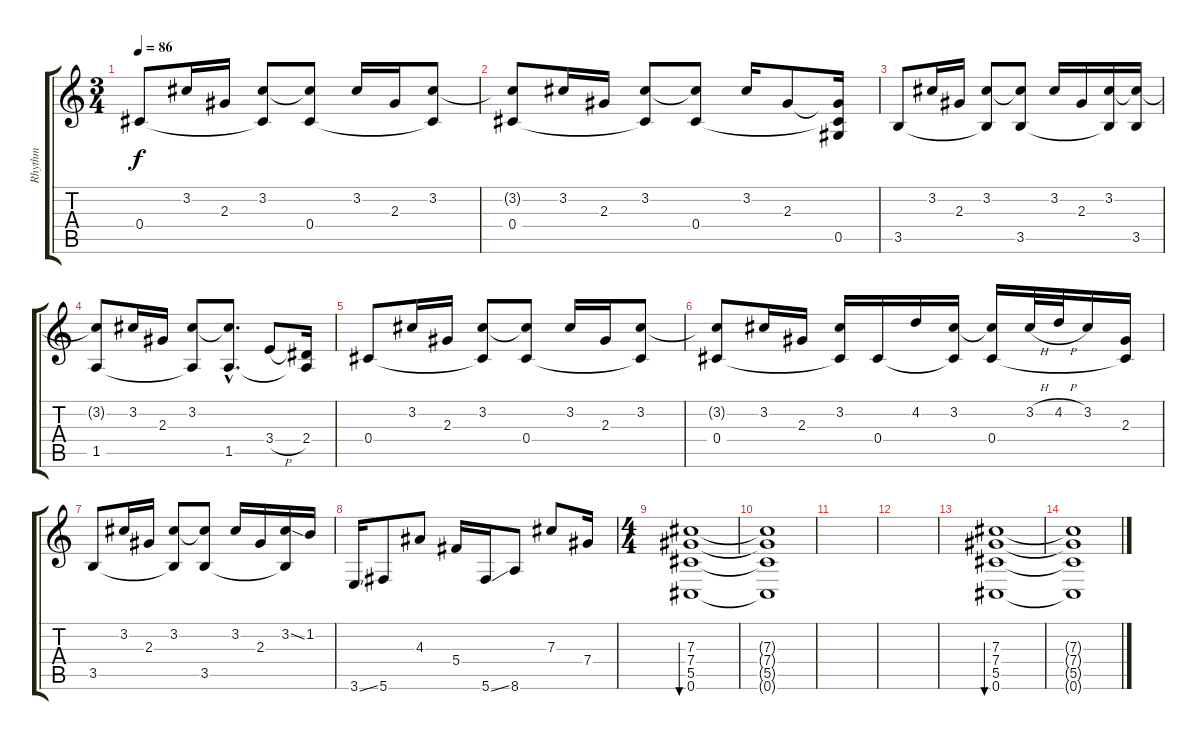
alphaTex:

\track ("Rhythm" "Rhythm") {instrument distortionguitar}
\staff {score tabs}
\tuning (Eb4 Bb3 Gb3 Db3 Ab2 Db2) {hide}
\ts (3 4)
\tempo 86
\clef g2
\ks c
0.4.8{dy f instrument electricguitarclean} 3.2.16 2.3.16 (3.2 0.4{t}).8 (3.2{t} 0.4).8 3.2.16 2.3.16 (3.2 0.4{t}).8 |
(3.2{t} 0.4).8{instrument electricguitarclean} 3.2.16 2.3.16 (3.2 0.4{t}).8 (3.2{t} 0.4).8 3.2.16 2.3.8 (2.3{t} 0.4{t} 0.5).16 |
3.5.8{instrument electricguitarclean} 3.2.16 2.3.16 (3.2 3.5{t}).8 (3.2{t} 3.5).8 3.2.16 2.3.16 (3.2 3.5{t}).16 (3.2{t} 3.5).16 |
(3.2{t} 1.5).8{instrument electricguitarclean} 3.2.16 2.3.16 (3.2 1.5{t}).8 (3.2{hac t} 1.5{hac}).8{d} 3.4{h}.8 (2.4 1.5{t}).16 |
0.4.8{instrument electricguitarclean} 3.2.16 2.3.16 (3.2 0.4{t}).8 (3.2{t} 0.4).8 3.2.16 2.3.16 (3.2 0.4{t}).8 |
(3.2{t} 0.4).8{instrument electricguitarclean} 3.2.16 2.3.16 (3.2 0.4{t}).16 0.4.16 4.2.16 (3.2 0.4{t}).16 (3.2{t} 0.4).16 3.2{h}.32 4.2{h}.32 3.2.16 (2.3 0.4{t}).16 |
3.5.8{instrument electricguitarclean} 3.2.16 2.3.16 (3.2 3.5{t}).8 (3.2{t} 3.5).8 3.2.16 2.3.16 (3.2{ss} 3.5{t}).16 1.2.16 |
3.6{ss}.16{instrument electricguitarclean} 5.6.8 4.3.8 5.4.16 5.6{ss}.16 8.6.8 7.3.8 7.4.16 |
\ts (4 4)
(7.3 7.4 5.5 0.6).1{bu 240 instrument electricguitarclean} |
(7.3{t} 7.4{t} 5.5{t} 0.6{t}).1 |
|
|
(7.3 7.4 5.5 0.6).1{bu 240 instrument electricguitarclean} |
(7.3{t} 7.4{t} 5.5{t} 0.6{t}).1
